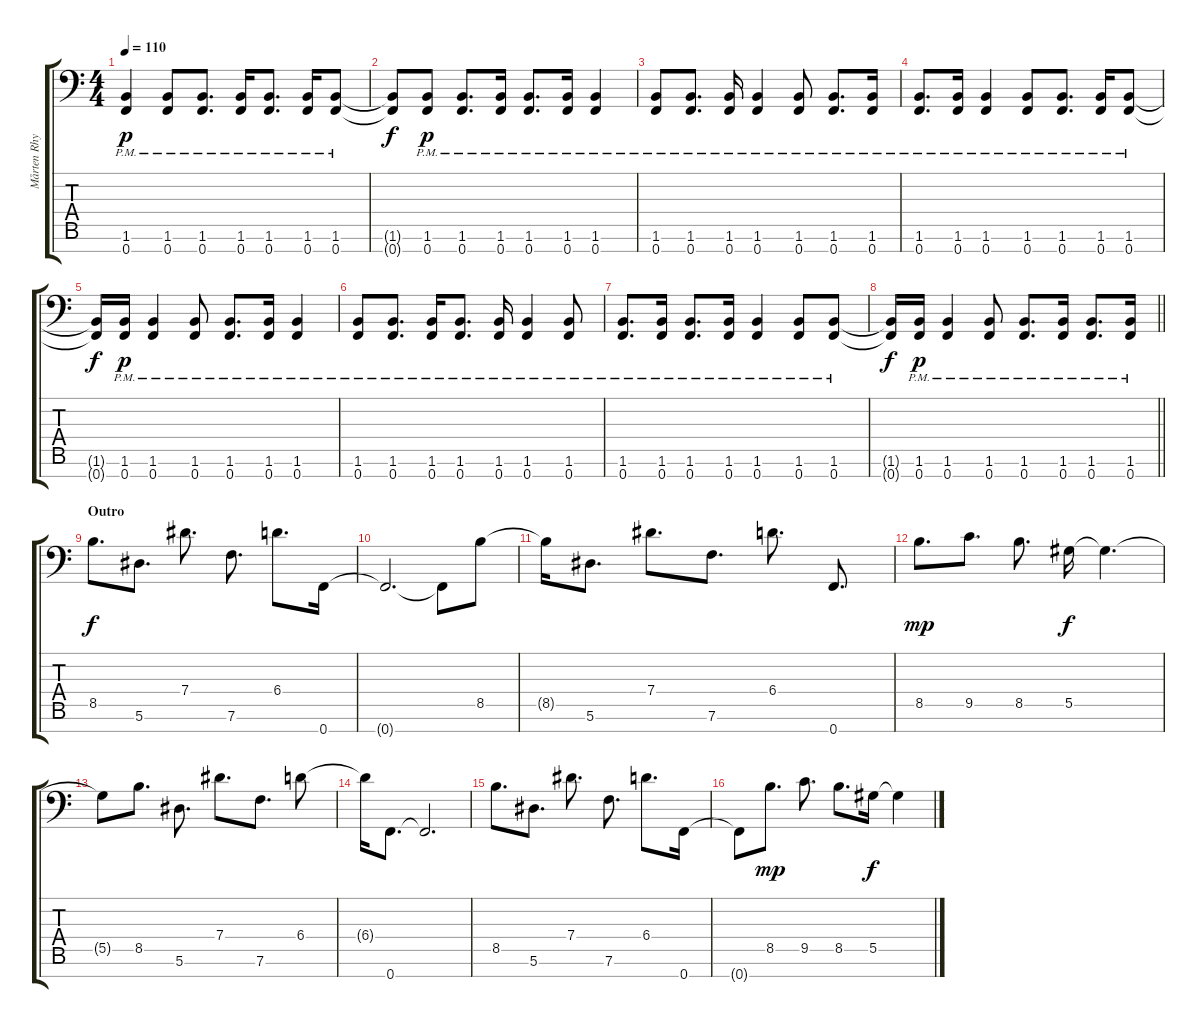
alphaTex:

\track ("Mårten Rhythm" "Mårten Rhy") {instrument distortionguitar}
\staff {score tabs}
\tuning (Bb3 Gb3 Db3 Ab2 Eb2 Bb1 F1) {hide}
\ts (4 4)
\tempo 110
\clef f4
\ks c
(1.6{pm} 0.7{pm}).4{dy p} (1.6{pm} 0.7{pm}).8 (1.6{pm} 0.7{pm}).8{d} (1.6{pm} 0.7{pm}).16 (1.6{pm} 0.7{pm}).8{d} (1.6{pm} 0.7{pm}).16 (1.6{pm} 0.7{pm}).8 |
(1.6{t} 0.7{t}).8{dy f} (1.6{pm} 0.7{pm}).8{dy p} (1.6{pm} 0.7{pm}).8{d} (1.6{pm} 0.7{pm}).16 (1.6{pm} 0.7{pm}).8{d} (1.6{pm} 0.7{pm}).16 (1.6{pm} 0.7{pm}).4 |
(1.6{pm} 0.7{pm}).8 (1.6{pm} 0.7{pm}).8{d} (1.6{pm} 0.7{pm}).16 (1.6{pm} 0.7{pm}).4 (1.6{pm} 0.7{pm}).8 (1.6{pm} 0.7{pm}).8{d} (1.6{pm} 0.7{pm}).16 |
(1.6{pm} 0.7{pm}).8{d} (1.6{pm} 0.7{pm}).16 (1.6{pm} 0.7{pm}).4 (1.6{pm} 0.7{pm}).8 (1.6{pm} 0.7{pm}).8{d} (1.6{pm} 0.7{pm}).16 (1.6{pm} 0.7{pm}).8 |
(1.6{t} 0.7{t}).16{dy f} (1.6{pm} 0.7{pm}).16{dy p} (1.6{pm} 0.7{pm}).4 (1.6{pm} 0.7{pm}).8 (1.6{pm} 0.7{pm}).8{d} (1.6{pm} 0.7{pm}).16 (1.6{pm} 0.7{pm}).4 |
(1.6{pm} 0.7{pm}).8 (1.6{pm} 0.7{pm}).8{d} (1.6{pm} 0.7{pm}).16 (1.6{pm} 0.7{pm}).8{d} (1.6{pm} 0.7{pm}).16 (1.6{pm} 0.7{pm}).4 (1.6{pm} 0.7{pm}).8 |
(1.6{pm} 0.7{pm}).8{d} (1.6{pm} 0.7{pm}).16 (1.6{pm} 0.7{pm}).8{d} (1.6{pm} 0.7{pm}).16 (1.6{pm} 0.7{pm}).4 (1.6{pm} 0.7{pm}).8 (1.6{pm} 0.7{pm}).8 |
\barLineRight lightlight
(1.6{t} 0.7{t}).16{dy f} (1.6{pm} 0.7{pm}).16{dy p} (1.6{pm} 0.7{pm}).4 (1.6{pm} 0.7{pm}).8 (1.6{pm} 0.7{pm}).8{d} (1.6{pm} 0.7{pm}).16 (1.6{pm} 0.7{pm}).8{d} (1.6{pm} 0.7{pm}).16 |
\section ("" "Outro")
8.5.8{d dy f} 5.6.8{d} 7.4.8{d} 7.6.8{d} 6.4.8{d} 0.7.16 |
0.7{t}.2{d} 0.7{t}.8 8.5.8 |
8.5{t}.16 5.6.8{d} 7.4.8{d} 7.6.8{d} 6.4.8{d} 0.7.8{d} |
8.5.8{d dy mp} 9.5.8{d} 8.5.8{d} 5.5.16{dy f} 5.5{t}.4{d} |
5.5{t}.8 8.5.8{d} 5.6.8{d} 7.4.8{d} 7.6.8{d} 6.4.8 |
6.4{t}.16 0.7.8{d} 0.7{t}.2{d} |
8.5.8{d} 5.6.8{d} 7.4.8{d} 7.6.8{d} 6.4.8{d} 0.7.16 |
0.7{t}.8 8.5.8{d dy mp} 9.5.8{d} 8.5.8{d} 5.5.16{dy f} 5.5{t}.4
